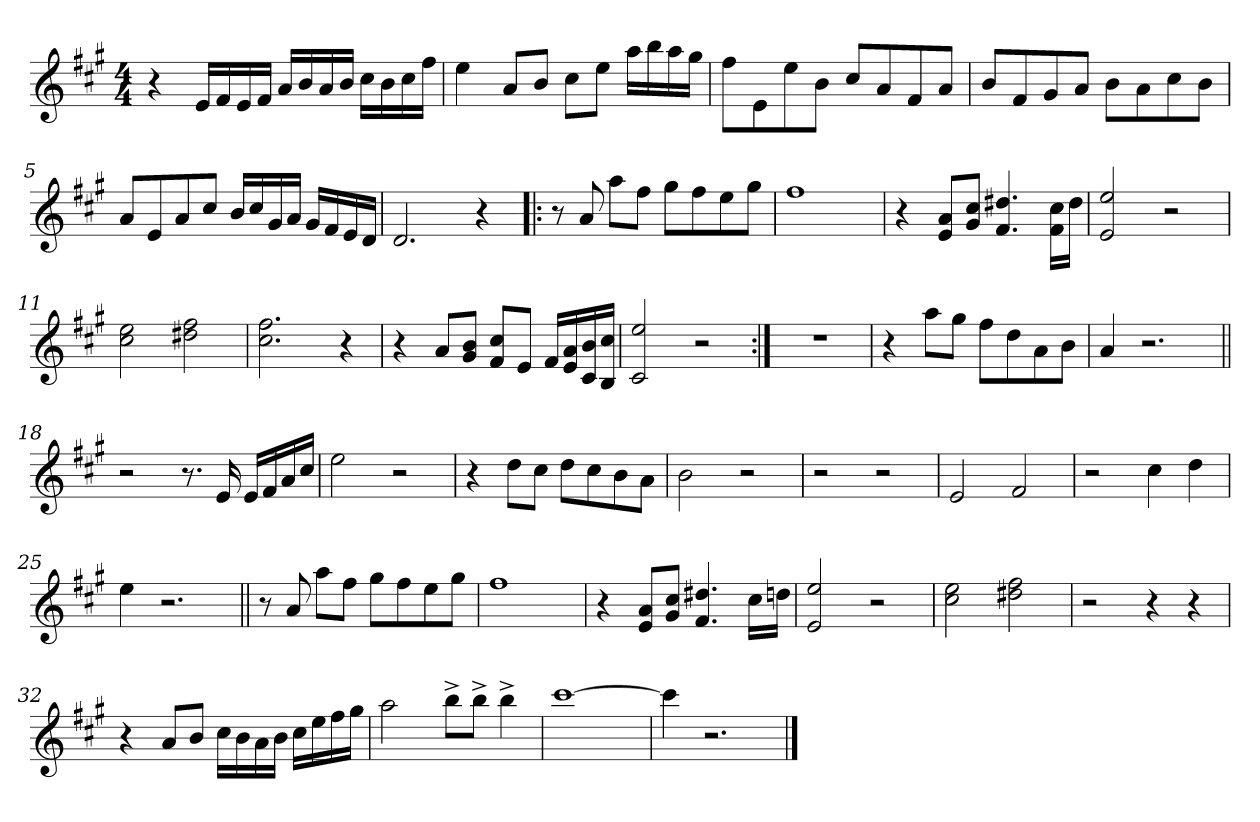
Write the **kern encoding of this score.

**kern
*part1
*staff1
!!LO:PB:g=z
*clefG2
*k[f#c#g#]
*A:
*M4/4
*MM59
=1
4r
16ei/LL
16f#i/
16ei/
16f#i/JJ
16ai/LL
16bi/
16ai/
16bi/JJ
16cc#i\LL
16bi\
16cc#i\
16ff#i\JJ
=2
4eei\
8ai/L
8bi/J
8cc#i\L
8eei\J
16aai\LL
16bbi\
16aai\
16gg#i\JJ
=3
8ff#i\L
8ei\
8eei\
8bi\J
8cc#i/L
8ai/
8f#i/
8ai/J
!!LO:LB:g=z
=4
8bi/L
8f#i/
8g#i/
8ai/J
8bi\L
8ai\
8cc#i\
8bi\J
=5
8ai/L
8ei/
8ai/
8cc#i/J
16bi/LL
16cc#i/
16g#i/
16ai/JJ
16g#i/LL
16f#i/
16ei/
16di/JJ
=6
2.di/
4r
=7!|:
8r
8ai/
8aai\L
8ff#i\J
8gg#i\L
8ff#i\
8eei\
8gg#i\J
!!LO:LB:g=z
=8
1ff#i
=9
4r
8ei/ 8aiL
8g#i/ 8cc#iJ
4.f#i/ 4.dd#Xi
16f#i\ 16cc#iLL
16dd#i\JJ
=10
2ei/ 2eei
2r
=11
2cc#i\ 2eei
2dd#Xi\ 2ff#i
=12
2.cc#i\ 2.ff#i
4r
!!LO:LB:g=z
=13
4r
8ai/L
8g#i/ 8biJ
8f#i/ 8cc#iL
8ei/J
16f#i/LL
16ei/ 16ai
16c#i/ 16bi
16Bi/ 16cc#iJJ
=14
2c#i/ 2eei
2r
=15:|!
1r
=16
4r
8aai\L
8gg#i\J
8ff#i\L
8ddi\
8ai\
8bi\J
=17
4ai/
2.r
!!LO:LB:g=z
=18||
2r
8.r
16ei/
16ei/LL
16f#i/
16ai/
16cc#i/JJ
=19
2eei\
2r
=20
4r
8ddi\L
8cc#i\J
8ddi\L
8cc#i\
8bi\
8ai\J
=21
2bi\
2r
=22
2r
2r
!!LO:LB:g=z
=23
2ei/
2f#i/
=24
2r
4cc#i\
4ddi\
=25
4eei\
2.r
=26||
8r
8ai/
8aai\L
8ff#i\J
8gg#i\L
8ff#i\
8eei\
8gg#i\J
=27
1ff#i
!!LO:LB:g=z
=28
4r
8ei/ 8aiL
8g#i/ 8cc#iJ
4.f#i/ 4.dd#Xi
16cc#i\LL
16ddni\JJ
=29
2ei/ 2eei
2r
=30
2cc#i\ 2eei
2dd#Xi\ 2ff#i
=31
2r
4r
4r
!!LO:LB:g=z
=32
4r
8ai/L
8bi/J
16cc#i\LL
16bi\
16ai\
16bi\JJ
16cc#i\LL
16eei\
16ff#i\
16gg#i\JJ
=33
2aai\
8bb^i\L
8bb^i\J
4bb^i\
=34
[>1ccc#i
=35
4ccc#i\]
2.r
==
*-
